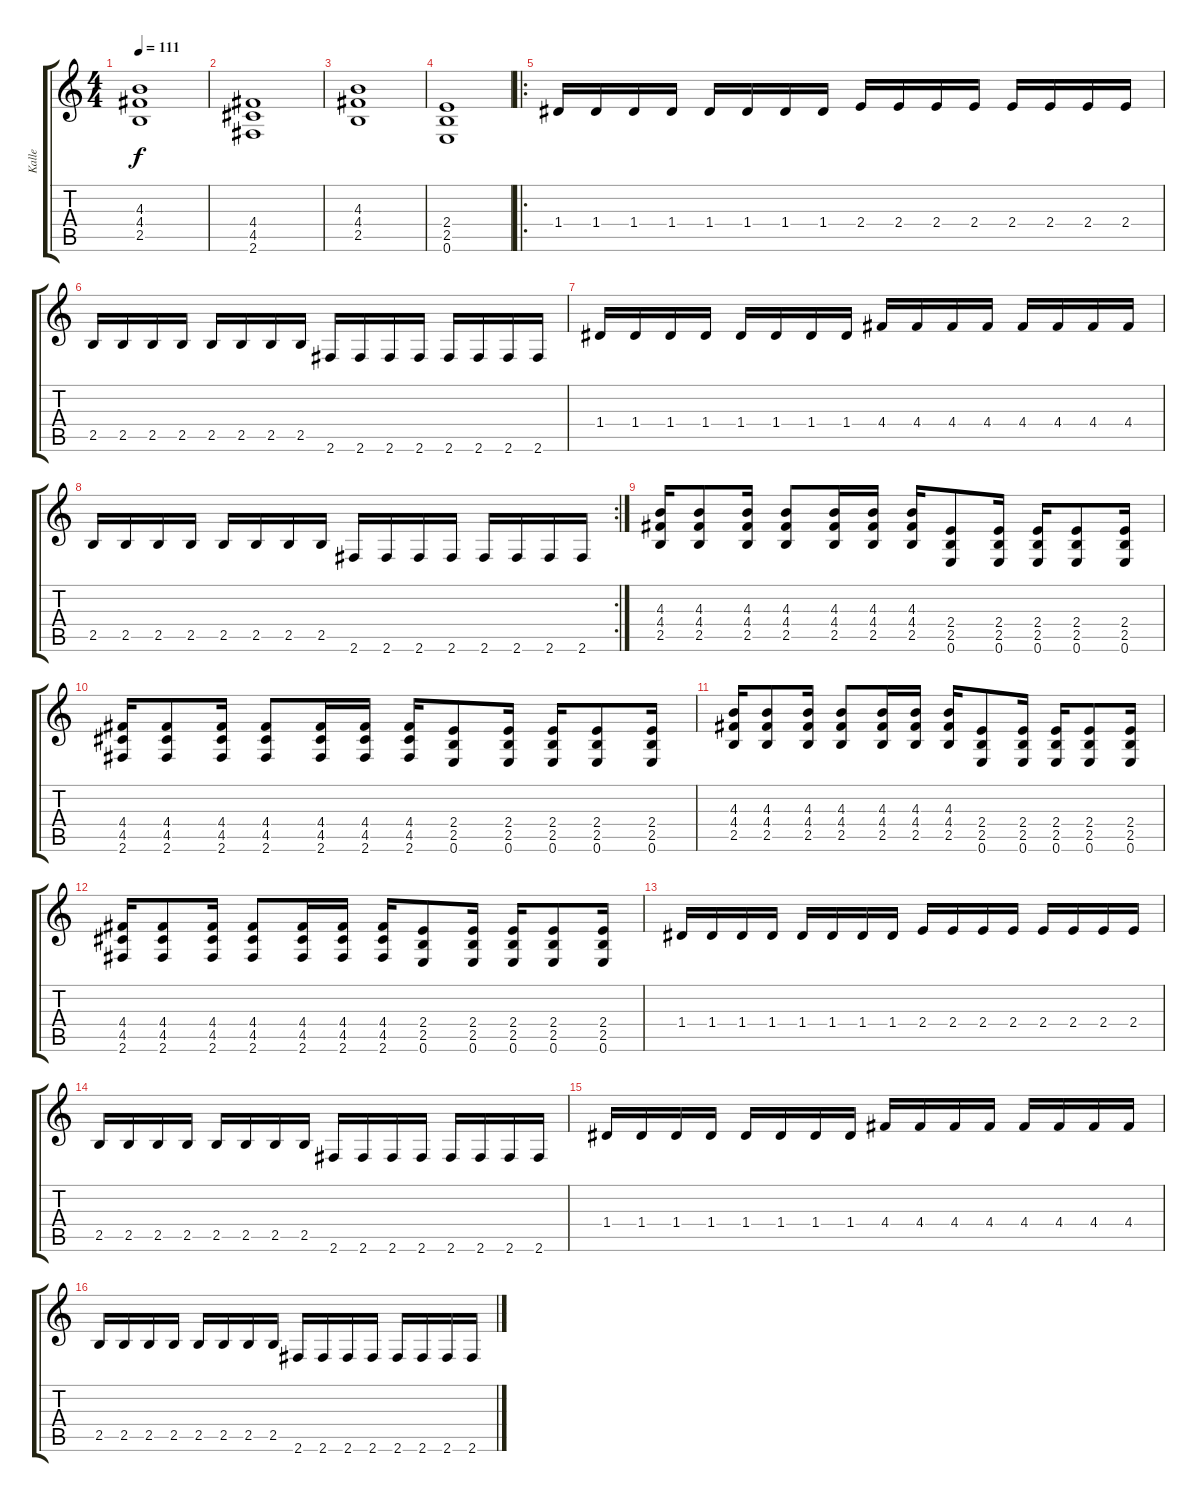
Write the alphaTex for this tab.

\track ("Kalle" "Kalle") {instrument distortionguitar}
\staff {score tabs}
\tuning (E4 B3 G3 D3 A2 E2) {hide}
\ts (4 4)
\tempo 111
\clef g2
\ks c
(4.3 4.4 2.5).1{dy f} |
(4.4 4.5 2.6).1 |
(4.3 4.4 2.5).1 |
(2.4 2.5 0.6).1 |
\ro
1.4.16 1.4.16 1.4.16 1.4.16 1.4.16 1.4.16 1.4.16 1.4.16 2.4.16 2.4.16 2.4.16 2.4.16 2.4.16 2.4.16 2.4.16 2.4.16 |
2.5.16 2.5.16 2.5.16 2.5.16 2.5.16 2.5.16 2.5.16 2.5.16 2.6.16 2.6.16 2.6.16 2.6.16 2.6.16 2.6.16 2.6.16 2.6.16 |
1.4.16 1.4.16 1.4.16 1.4.16 1.4.16 1.4.16 1.4.16 1.4.16 4.4.16 4.4.16 4.4.16 4.4.16 4.4.16 4.4.16 4.4.16 4.4.16 |
\rc 2
2.5.16 2.5.16 2.5.16 2.5.16 2.5.16 2.5.16 2.5.16 2.5.16 2.6.16 2.6.16 2.6.16 2.6.16 2.6.16 2.6.16 2.6.16 2.6.16 |
(4.3 4.4 2.5).16 (4.3 4.4 2.5).8 (4.3 4.4 2.5).16 (4.3 4.4 2.5).8 (4.3 4.4 2.5).16 (4.3 4.4 2.5).16 (4.3 4.4 2.5).16 (2.4 2.5 0.6).8 (2.4 2.5 0.6).16 (2.4 2.5 0.6).16 (2.4 2.5 0.6).8 (2.4 2.5 0.6).16 |
(4.4 4.5 2.6).16 (4.4 4.5 2.6).8 (4.4 4.5 2.6).16 (4.4 4.5 2.6).8 (4.4 4.5 2.6).16 (4.4 4.5 2.6).16 (4.4 4.5 2.6).16 (2.4 2.5 0.6).8 (2.4 2.5 0.6).16 (2.4 2.5 0.6).16 (2.4 2.5 0.6).8 (2.4 2.5 0.6).16 |
(4.3 4.4 2.5).16 (4.3 4.4 2.5).8 (4.3 4.4 2.5).16 (4.3 4.4 2.5).8 (4.3 4.4 2.5).16 (4.3 4.4 2.5).16 (4.3 4.4 2.5).16 (2.4 2.5 0.6).8 (2.4 2.5 0.6).16 (2.4 2.5 0.6).16 (2.4 2.5 0.6).8 (2.4 2.5 0.6).16 |
(4.4 4.5 2.6).16 (4.4 4.5 2.6).8 (4.4 4.5 2.6).16 (4.4 4.5 2.6).8 (4.4 4.5 2.6).16 (4.4 4.5 2.6).16 (4.4 4.5 2.6).16 (2.4 2.5 0.6).8 (2.4 2.5 0.6).16 (2.4 2.5 0.6).16 (2.4 2.5 0.6).8 (2.4 2.5 0.6).16 |
1.4.16 1.4.16 1.4.16 1.4.16 1.4.16 1.4.16 1.4.16 1.4.16 2.4.16 2.4.16 2.4.16 2.4.16 2.4.16 2.4.16 2.4.16 2.4.16 |
2.5.16 2.5.16 2.5.16 2.5.16 2.5.16 2.5.16 2.5.16 2.5.16 2.6.16 2.6.16 2.6.16 2.6.16 2.6.16 2.6.16 2.6.16 2.6.16 |
1.4.16 1.4.16 1.4.16 1.4.16 1.4.16 1.4.16 1.4.16 1.4.16 4.4.16 4.4.16 4.4.16 4.4.16 4.4.16 4.4.16 4.4.16 4.4.16 |
2.5.16 2.5.16 2.5.16 2.5.16 2.5.16 2.5.16 2.5.16 2.5.16 2.6.16 2.6.16 2.6.16 2.6.16 2.6.16 2.6.16 2.6.16 2.6.16
